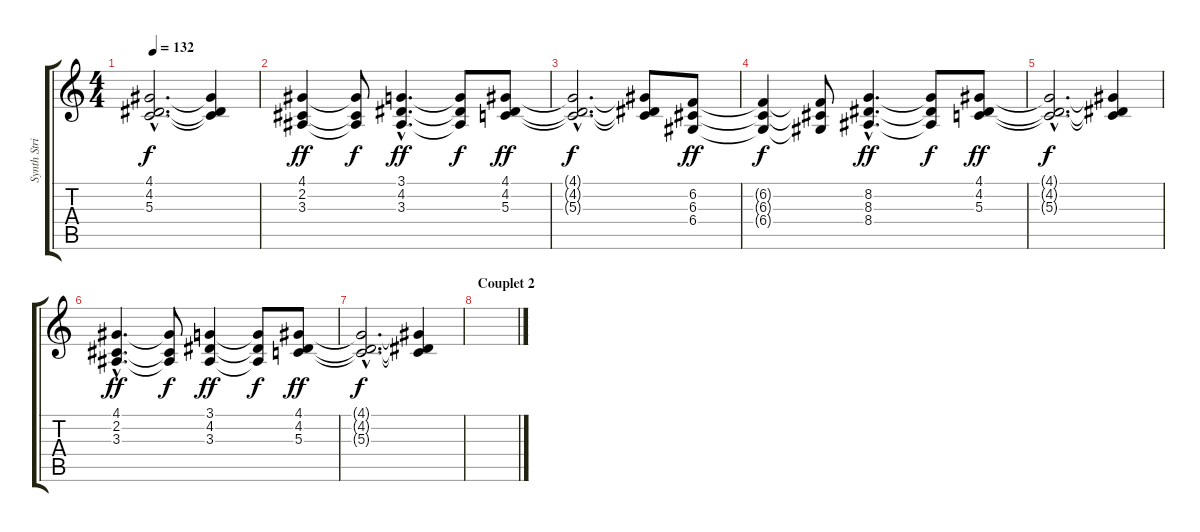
\track ("Synth Strings" "Synth Stri") {instrument synthstrings1}
\staff {score tabs}
\tuning (E4 B3 G3 D3 A2 E2) {hide}
\ts (4 4)
\tempo 132
\clef g2
\ks c
(4.1{hac t} 4.2{hac t} 5.3{hac t}).2{d dy f} (4.1{t} 4.2{t} 5.3{t}).4 |
(4.1 2.2 3.3).4{dy ff} (4.1{t} 2.2{t} 3.3{t}).8{dy f} (3.1{hac} 4.2{hac} 3.3{hac}).4{d dy ff} (3.1{t} 4.2{t} 3.3{t}).8{dy f} (4.1 4.2 5.3).8{dy ff} |
(4.1{hac t} 4.2{hac t} 5.3{hac t}).2{d dy f} (4.1{t} 4.2{t} 5.3{t}).8 (6.2 6.3 6.4).8{dy ff} |
(6.2{t} 6.3{t} 6.4{t}).4{dy f} (6.2{t} 6.3{t} 6.4{t}).8 (8.2{hac} 8.3{hac} 8.4{hac}).4{d dy ff} (8.2{t} 8.3{t} 8.4{t}).8{dy f} (4.1 4.2 5.3).8{dy ff} |
(4.1{hac t} 4.2{hac t} 5.3{hac t}).2{d dy f} (4.1{t} 4.2{t} 5.3{t}).4 |
(4.1{hac} 2.2{hac} 3.3{hac}).4{d dy ff} (4.1{t} 2.2{t} 3.3{t}).8{dy f} (3.1 4.2 3.3).4{dy ff} (3.1{t} 4.2{t} 3.3{t}).8{dy f} (4.1 4.2 5.3).8{dy ff} |
(4.1{hac t} 4.2{hac t} 5.3{hac t}).2{d dy f} (4.1{t} 4.2{t} 5.3{t}).4 |
\section ("" "Couplet 2")
